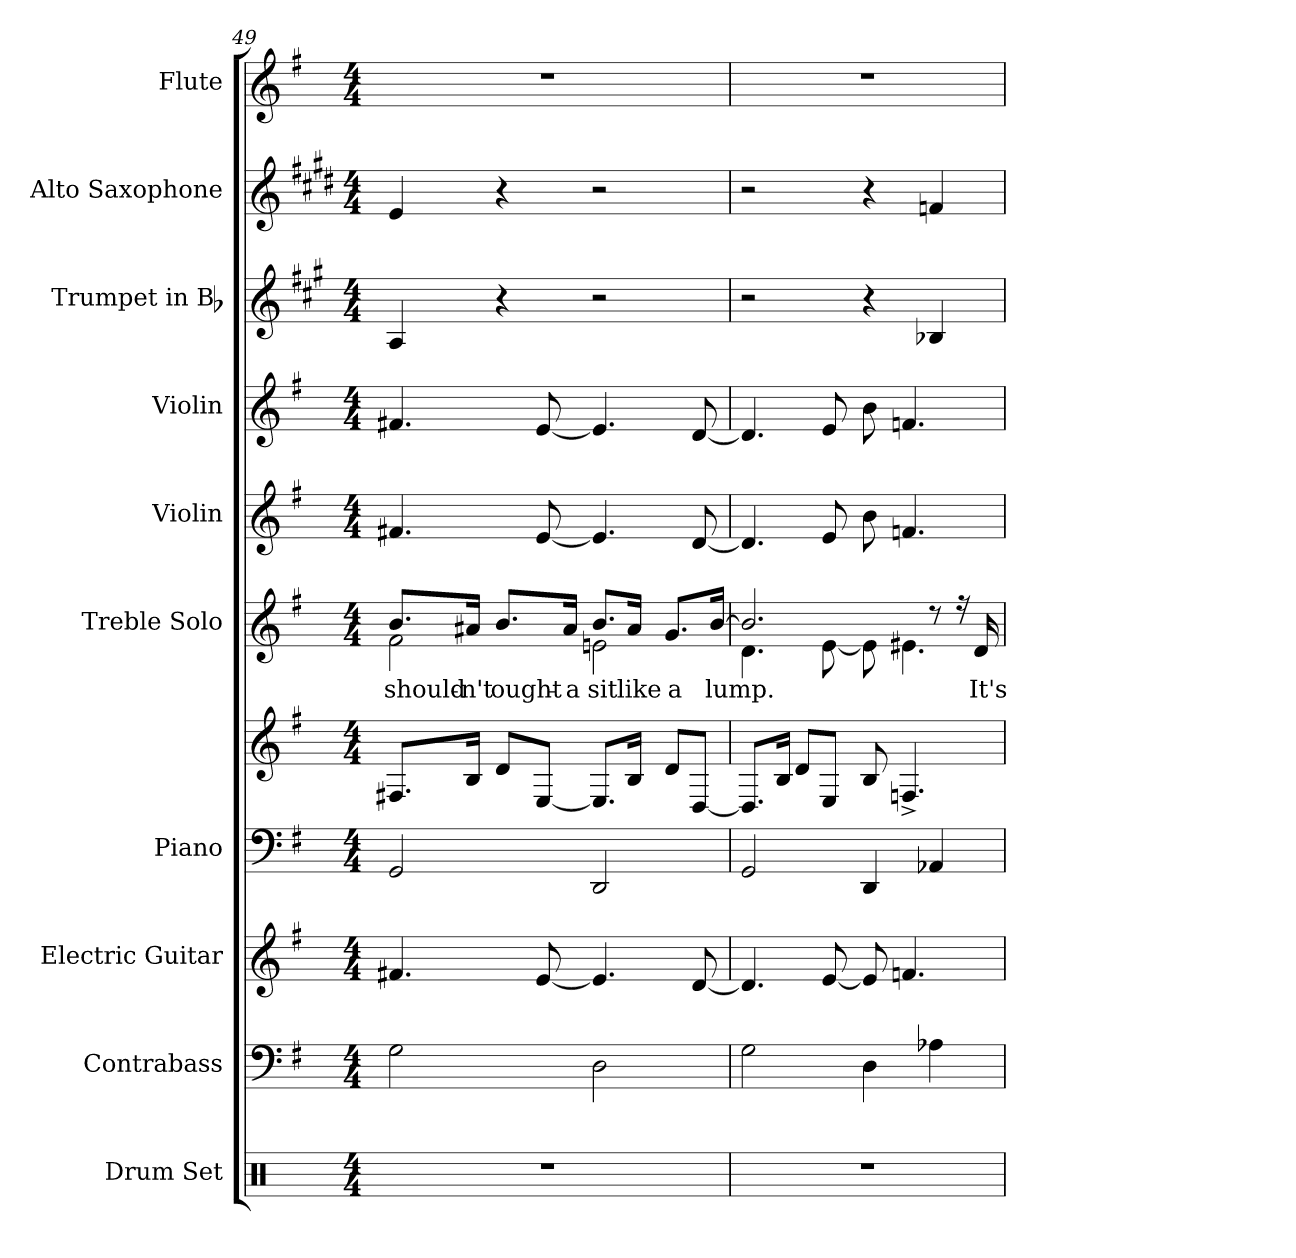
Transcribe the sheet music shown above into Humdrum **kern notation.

**kern	**kern	**kern	**kern	**kern	**kern	**text	**kern	**kern	**kern	**kern	**kern
*part10	*part9	*part8	*part7	*part7	*part6	*part6	*part5	*part4	*part3	*part2	*part1
*staff11	*staff10	*staff9	*staff8	*staff7	*staff6	*staff6	*staff5	*staff4	*staff3	*staff2	*staff1
*I"Drum Set	*I"Contrabass	*I"Electric Guitar	*I"Piano	*	*I"Treble Solo	*	*I"Violin	*I"Violin	*I"Trumpet in Bb	*I"Alto Saxophone	*I"Flute
*I'Dr.	*I'Cb.	*I'E. Gtr.	*I'Pno.	*	*I'Tr. Solo	*	*I'Vln.	*I'Vln.	*I'Tpt.	*I'Alto Sax.	*I'Fl.
!!LO:PB:g=z
*clefX	*clefF4	*clefG2	*clefF4	*clefG2	*clefG2	*	*clefG2	*clefG2	*clefG2	*clefG2	*clefG2
*	*ITrd7c12	*ITrd7c12	*	*	*	*	*	*	*ITrd1c2	*ITrd5c9	*
*k[]	*k[f#]	*k[f#]	*k[f#]	*k[f#]	*k[f#]	*	*k[f#]	*k[f#]	*k[f#]	*k[f#]	*k[f#]
*C:	*G:	*G:	*G:	*G:	*G:	*	*G:	*G:	*G:	*G:	*G:
*M4/4	*M4/4	*M4/4	*M4/4	*M4/4	*M4/4	*	*M4/4	*M4/4	*M4/4	*M4/4	*M4/4
=49	=49	=49	=49	=49	=49	=49	=49	=49	=49	=49	=49
!	!	!	!	!	!	!LO:LY:b:color=#000000	!	!	!	!	!
*	*	*	*	*	*^	*	*	*	*	*	*
1r	2GGi\	4.F#Xi/	2GGi/	8.F#Xi/L	8.bi/L	2f#i\	should-	4.f#Xi/	4.f#Xi/	4Gi/	4Gi/	1r
!	!	!	!	!	!	!	!LO:LY:b:color=#000000	!	!	!	!	!
.	.	.	.	16Bi/Jk	16a#Xi/Jk	.	-n't	.	.	.	.	.
!	!	!	!	!	!	!	!LO:LY:b:color=#000000	!	!	!	!	!
.	.	.	.	8di/L	8.bi/L	.	ought-	.	.	4r	4r	.
.	.	[<8Ei/	.	[<8Ei/J	.	.	.	[<8ei/	[<8ei/	.	.	.
!	!	!	!	!	!	!	!LO:LY:b:color=#000000	!	!	!	!	!
.	.	.	.	.	16a#i/Jk	.	-a	.	.	.	.	.
!	!	!	!	!	!	!	!LO:LY:b:color=#000000	!	!	!	!	!
.	2DDi\	4.Ei/]	2DDi/	8.Ei/L]	8.bi/L	2eni\	sit	4.ei/]	4.ei/]	2r	2r	.
!	!	!	!	!	!	!	!LO:LY:b:color=#000000	!	!	!	!	!
.	.	.	.	16Bi/Jk	16a#i/Jk	.	like	.	.	.	.	.
!	!	!	!	!	!	!	!LO:LY:b:color=#000000	!	!	!	!	!
.	.	.	.	8di/L	8.gi/L	.	a	.	.	.	.	.
.	.	[<8Di/	.	[<8Di/J	.	.	.	[<8di/	[<8di/	.	.	.
!	!	!	!	!	!	!	!LO:LY:b:color=#000000	!	!	!	!	!
.	.	.	.	.	[>16bi/Jk	.	lump.	.	.	.	.	.
=50	=50	=50	=50	=50	=50	=50	=50	=50	=50	=50	=50	=50
1r	2GGi\	4.Di/]	2GGi/	8.Di/L]	2.bi/]	4.di\	.	4.di/]	4.di/]	2r	2r	1r
.	.	.	.	16Bi/Jk	.	.	.	.	.	.	.	.
.	.	.	.	8di/L	.	.	.	.	.	.	.	.
.	.	[<8Ei/	.	8Ei/J	.	[<8ei\	.	8ei/	8ei/	.	.	.
.	4DDi\	8Ei/]	4DDi/	8Bi/	.	8ei\]	.	8bi\	8bi\	4r	4r	.
.	.	4.Fni/	.	4.Fn^i/	.	4.e#Xi\	.	4.fni/	4.fni/	.	.	.
.	4AA-Xi\	.	4AA-Xi/	.	8r	.	.	.	.	4A-Xi/	4A-Xi/	.
.	.	.	.	.	16r	.	.	.	.	.	.	.
!	!	!	!	!	!	!	!LO:LY:b:color=#000000	!	!	!	!	!
.	.	.	.	.	16di/	.	It's	.	.	.	.	.
*	*	*	*	*	*v	*v	*	*	*	*	*	*
=	=	=	=	=	=	=	=	=	=	=	=
*-	*-	*-	*-	*-	*-	*-	*-	*-	*-	*-	*-
